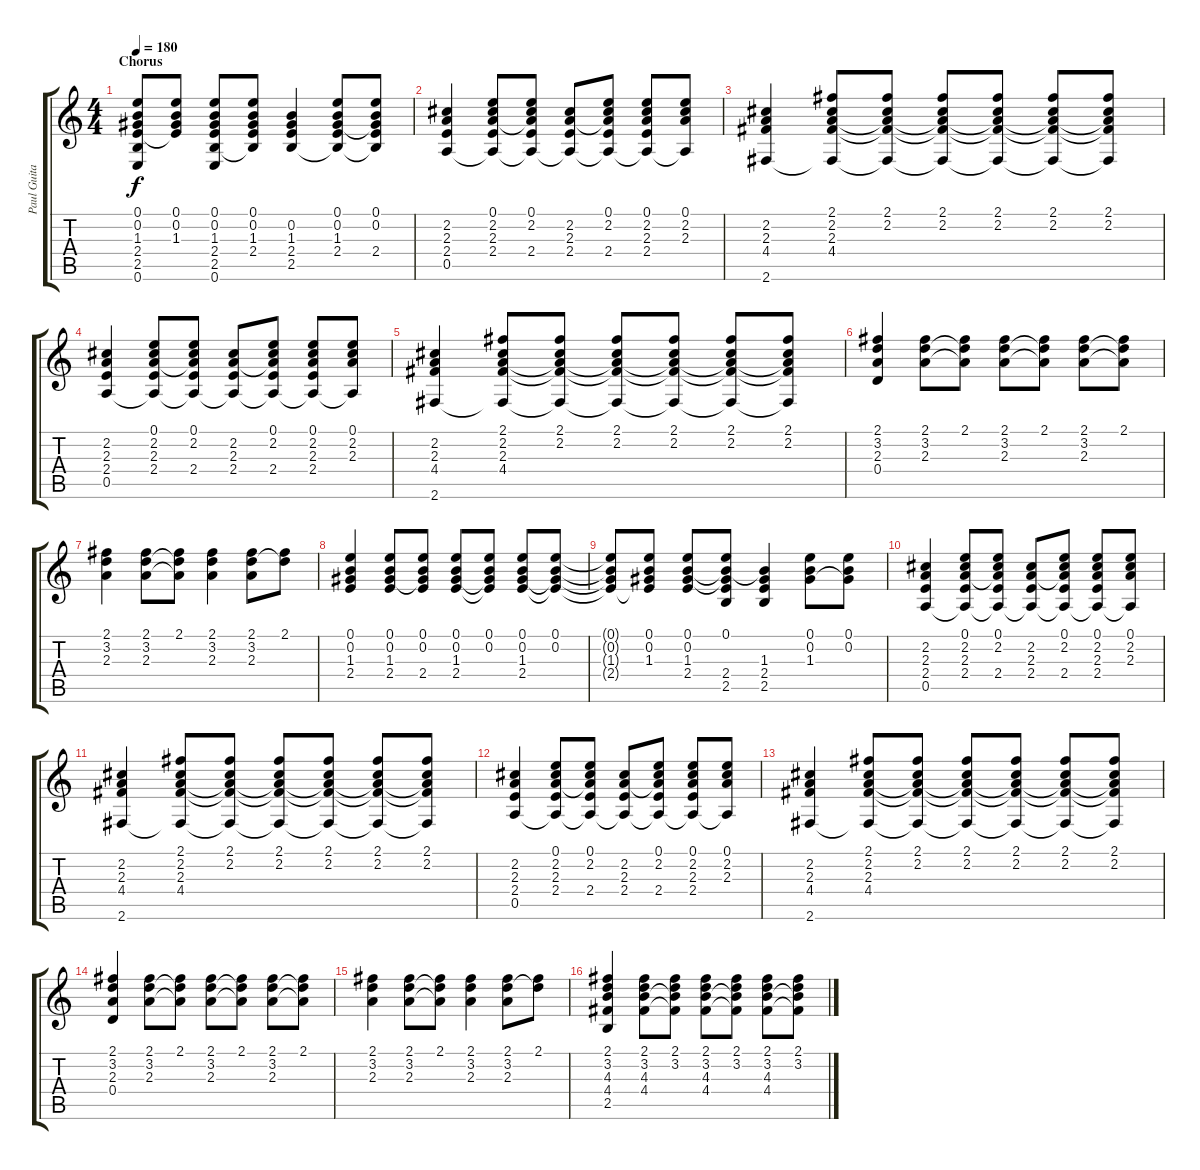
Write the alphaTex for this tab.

\track ("Paul Guitar" "Paul Guita") {instrument acousticguitarsteel}
\staff {score tabs}
\tuning (E4 B3 G3 D3 A2 E2) {hide}
\ts (4 4)
\section ("" "Chorus")
\tempo 180
\clef g2
\ks c
(0.1{t} 0.2{t} 1.3{t} 2.4{t} 2.5{t} 0.6{t}).8{dy f} (0.1 0.2 1.3 2.4{t}).8 (0.1 0.2 1.3 2.4 2.5 0.6).8 (0.1 0.2 1.3 2.4 2.5{t}).8 (0.2 1.3 2.4 2.5).4 (0.1 0.2 1.3 2.4 2.5{t}).8 (0.1 0.2 1.3{t} 2.4 2.5{t}).8 |
(2.2 2.3 2.4 0.5).4{volume 10} (0.1 2.2 2.3 2.4 0.5{t}).8 (0.1 2.2 2.3{t} 2.4 0.5{t}).8 (2.2 2.3 2.4 0.5{t}).8 (0.1 2.2 2.3{t} 2.4 0.5{t}).8 (0.1 2.2 2.3 2.4 0.5{t}).8 (0.1 2.2 2.3 0.5{t}).8 |
(2.2 2.3 4.4 2.6).4 (2.1 2.2 2.3 4.4 2.6{t}).8 (2.1 2.2 2.3{t} 4.4{t} 2.6{t}).8 (2.1 2.2 2.3{t} 4.4{t} 2.6{t}).8 (2.1 2.2 2.3{t} 4.4{t} 2.6{t}).8 (2.1 2.2 2.3{t} 4.4{t} 2.6{t}).8 (2.1 2.2 2.3{t} 4.4{t} 2.6{t}).8 |
(2.2 2.3 2.4 0.5).4 (0.1 2.2 2.3 2.4 0.5{t}).8 (0.1 2.2 2.3{t} 2.4 0.5{t}).8 (2.2 2.3 2.4 0.5{t}).8 (0.1 2.2 2.3{t} 2.4 0.5{t}).8 (0.1 2.2 2.3 2.4 0.5{t}).8 (0.1 2.2 2.3 0.5{t}).8 |
(2.2 2.3 4.4 2.6).4 (2.1 2.2 2.3 4.4 2.6{t}).8 (2.1 2.2 2.3{t} 4.4{t} 2.6{t}).8 (2.1 2.2 2.3{t} 4.4{t} 2.6{t}).8 (2.1 2.2 2.3{t} 4.4{t} 2.6{t}).8 (2.1 2.2 2.3{t} 4.4{t} 2.6{t}).8 (2.1 2.2 2.3{t} 4.4{t} 2.6{t}).8 |
(2.1 3.2 2.3 0.4).4 (2.1 3.2 2.3).8 (2.1 3.2{t} 2.3{t}).8 (2.1 3.2 2.3).8 (2.1 3.2{t} 2.3{t}).8 (2.1 3.2 2.3).8 (2.1 3.2{t} 2.3{t}).8 |
(2.1 3.2 2.3).4 (2.1 3.2 2.3).8 (2.1 3.2{t} 2.3{t}).8 (2.1 3.2 2.3).4 (2.1 3.2 2.3).8 (2.1 3.2{t}).8 |
(0.1 0.2 1.3 2.4).4 (0.1 0.2 1.3 2.4).8 (0.1 0.2 1.3{t} 2.4).8 (0.1 0.2 1.3 2.4).8 (0.1 0.2 1.3{t} 2.4{t}).8 (0.1 0.2 1.3 2.4).8 (0.1 0.2 1.3{t} 2.4{t}).8 |
(0.1{t} 0.2{t} 1.3{t} 2.4{t}).8 (0.1 0.2 1.3 2.4{t}).8 (0.1 0.2 1.3 2.4).8 (0.1 0.2{t} 1.3{t} 2.4 2.5).8 (0.2{t} 1.3 2.4 2.5).4 (0.1 0.2 1.3).8 (0.1 0.2 1.3{t}).8 |
(2.2 2.3 2.4 0.5).4 (0.1 2.2 2.3 2.4 0.5{t}).8 (0.1 2.2 2.3{t} 2.4 0.5{t}).8 (2.2 2.3 2.4 0.5{t}).8 (0.1 2.2 2.3{t} 2.4 0.5{t}).8 (0.1 2.2 2.3 2.4 0.5{t}).8 (0.1 2.2 2.3 0.5{t}).8 |
(2.2 2.3 4.4 2.6).4 (2.1 2.2 2.3 4.4 2.6{t}).8 (2.1 2.2 2.3{t} 4.4{t} 2.6{t}).8 (2.1 2.2 2.3{t} 4.4{t} 2.6{t}).8 (2.1 2.2 2.3{t} 4.4{t} 2.6{t}).8 (2.1 2.2 2.3{t} 4.4{t} 2.6{t}).8 (2.1 2.2 2.3{t} 4.4{t} 2.6{t}).8 |
(2.2 2.3 2.4 0.5).4 (0.1 2.2 2.3 2.4 0.5{t}).8 (0.1 2.2 2.3{t} 2.4 0.5{t}).8 (2.2 2.3 2.4 0.5{t}).8 (0.1 2.2 2.3{t} 2.4 0.5{t}).8 (0.1 2.2 2.3 2.4 0.5{t}).8 (0.1 2.2 2.3 0.5{t}).8 |
(2.2 2.3 4.4 2.6).4 (2.1 2.2 2.3 4.4 2.6{t}).8 (2.1 2.2 2.3{t} 4.4{t} 2.6{t}).8 (2.1 2.2 2.3{t} 4.4{t} 2.6{t}).8 (2.1 2.2 2.3{t} 4.4{t} 2.6{t}).8 (2.1 2.2 2.3{t} 4.4{t} 2.6{t}).8 (2.1 2.2 2.3{t} 4.4{t} 2.6{t}).8 |
(2.1 3.2 2.3 0.4).4 (2.1 3.2 2.3).8 (2.1 3.2{t} 2.3{t}).8 (2.1 3.2 2.3).8 (2.1 3.2{t} 2.3{t}).8 (2.1 3.2 2.3).8 (2.1 3.2{t} 2.3{t}).8 |
(2.1 3.2 2.3).4 (2.1 3.2 2.3).8 (2.1 3.2{t} 2.3{t}).8 (2.1 3.2 2.3).4 (2.1 3.2 2.3).8 (2.1 3.2{t}).8 |
(2.1 3.2 4.3 4.4 2.5).4 (2.1 3.2 4.3 4.4).8 (2.1 3.2 4.3{t} 4.4{t}).8 (2.1 3.2 4.3 4.4).8 (2.1 3.2 4.3{t} 4.4{t}).8 (2.1 3.2 4.3 4.4).8 (2.1 3.2 4.3{t} 4.4{t}).8
